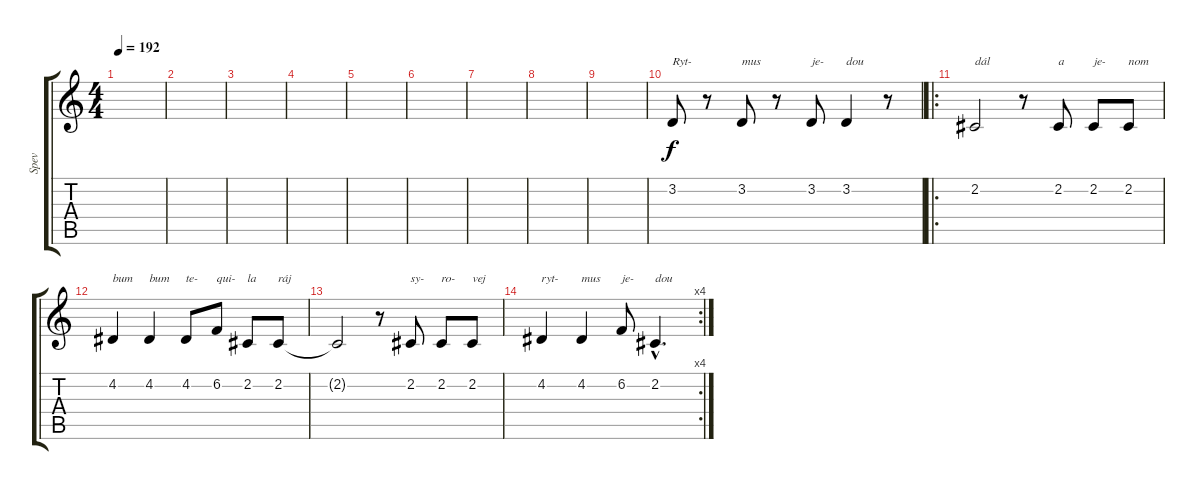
\track ("Spev" "Spev") {instrument trombone}
\staff {score tabs}
\tuning (E4 B3 G3 D3 A2 E2) {hide}
\ts (4 4)
\tempo 192
\clef g2
\ks c
|
|
|
|
|
|
|
|
|
3.2.8{txt "Ryt-" volume 14} r.8 3.2.8{txt "mus"} r.8 3.2.8{txt "je-"} 3.2.4{txt "dou"} r.8 |
\ro
2.2.2{txt "dál"} r.8 2.2.8{txt "a"} 2.2.8{txt "je-"} 2.2.8{txt "nom"} |
4.2.4{txt "bum"} 4.2.4{txt "bum"} 4.2.8{txt "te-"} 6.2.8{txt "qui-"} 2.2.8{txt "la"} 2.2.8{txt "ráj"} |
2.2{t}.2 r.8 2.2.8{txt "sy-"} 2.2.8{txt "ro-"} 2.2.8{txt "vej"} |
\rc 4
4.2.4{txt "ryt-"} 4.2.4{txt "mus"} 6.2.8{txt "je-"} 2.2{hac}.4{d txt "dou"}
